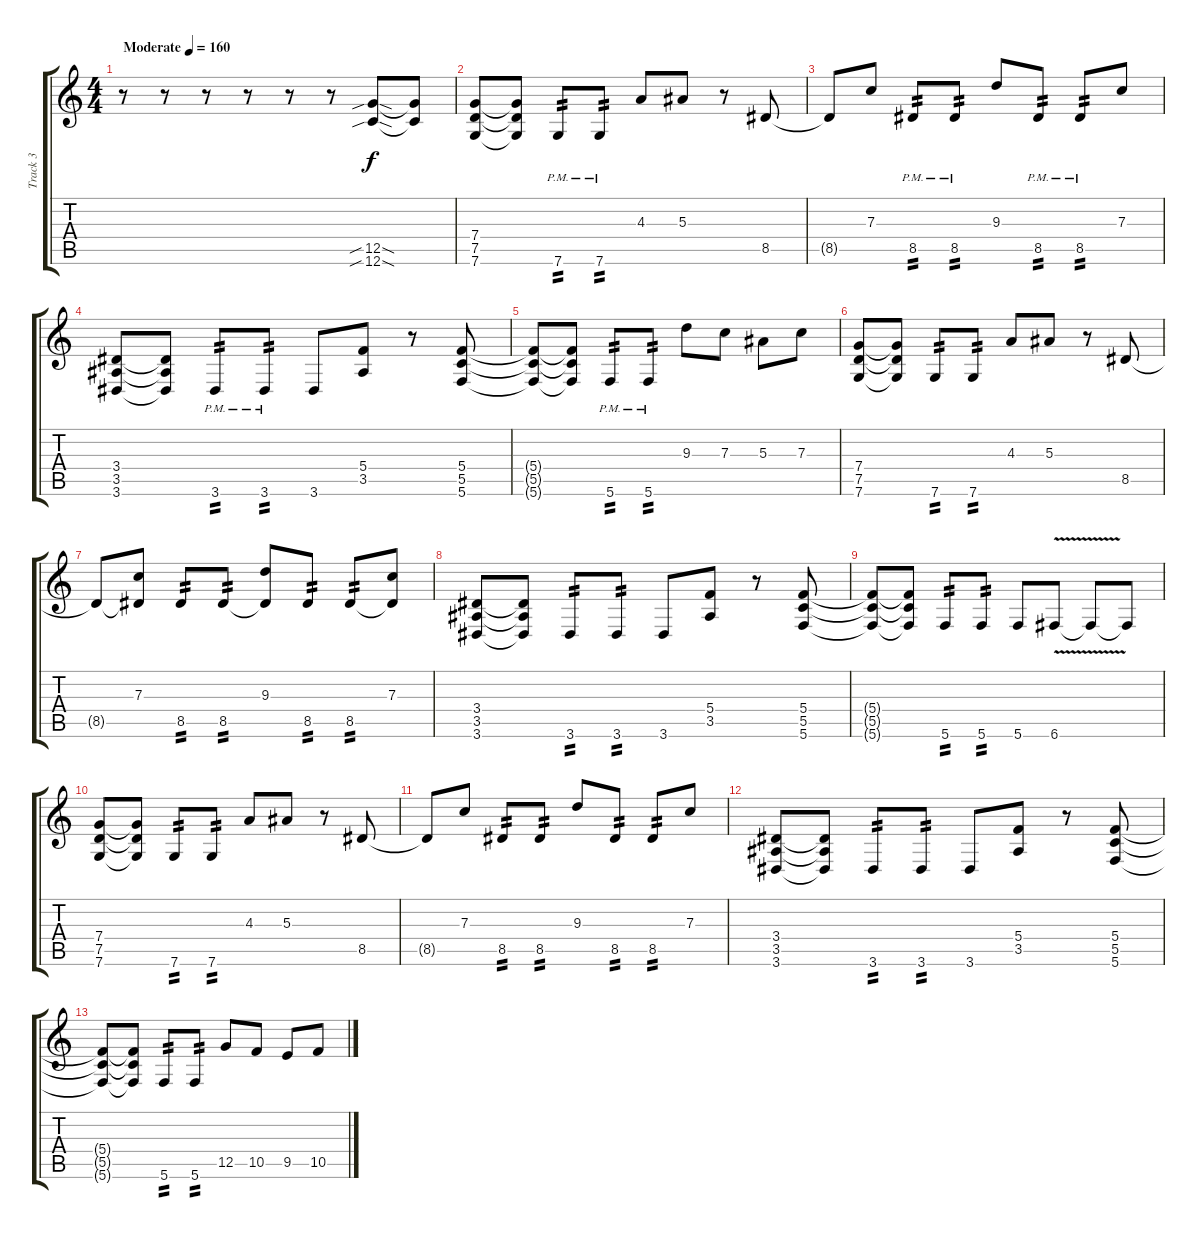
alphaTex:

\track ("Track 3" "Track 3") {instrument overdrivenguitar}
\staff {score tabs}
\tuning (D4 A3 F3 C3 G2 C2) {hide}
\ts (4 4)
\tempo (160 "Moderate")
\clef g2
\ks c
r.8{dy f instrument overdrivenguitar} r.8 r.8 r.8 r.8 r.8 (12.5{sib sod} 12.6{sib sod}).8 (12.5{t} 12.6{t}).8 |
(7.4 7.5 7.6).8 (7.4{t} 7.5{t} 7.6{t}).8 7.6{pm}.8{tp 2} 7.6{pm}.8{tp 2} 4.3.8 5.3.8 r.8 8.5.8 |
8.5{t}.8 7.3.8 8.5{pm}.8{tp 2} 8.5{pm}.8{tp 2} 9.3.8 8.5{pm}.8{tp 2} 8.5{pm}.8{tp 2} 7.3.8 |
(3.4 3.5 3.6).8 (3.4{t} 3.5{t} 3.6{t}).8 3.6{pm}.8{tp 2} 3.6{pm}.8{tp 2} 3.6.8 (5.4 3.5).8 r.8 (5.4 5.5 5.6).8 |
(5.4{t} 5.5{t} 5.6{t}).8 (5.4{t} 5.5{t} 5.6{t}).8 5.6{pm}.8{tp 2} 5.6{pm}.8{tp 2} 9.3.8 7.3.8 5.3.8 7.3.8 |
(7.4 7.5 7.6).8 (7.4{t} 7.5{t} 7.6{t}).8 7.6.8{tp 2} 7.6.8{tp 2} 4.3.8 5.3.8 r.8 8.5.8 |
8.5{t}.8 (7.3 8.5{t}).8 8.5.8{tp 2} 8.5.8{tp 2} (9.3 8.5{t}).8 8.5.8{tp 2} 8.5.8{tp 2} (7.3 8.5{t}).8 |
(3.4 3.5 3.6).8 (3.4{t} 3.5{t} 3.6{t}).8 3.6.8{tp 2} 3.6.8{tp 2} 3.6.8 (5.4 3.5).8 r.8 (5.4 5.5 5.6).8 |
(5.4{t} 5.5{t} 5.6{t}).8 (5.4{t} 5.5{t} 5.6{t}).8 5.6.8{tp 2} 5.6.8{tp 2} 5.6.8 6.6{v}.8 6.6{t}.8 6.6{t}.8 |
(7.4 7.5 7.6).8 (7.4{t} 7.5{t} 7.6{t}).8 7.6.8{tp 2} 7.6.8{tp 2} 4.3.8 5.3.8 r.8 8.5.8 |
8.5{t}.8 7.3.8 8.5.8{tp 2} 8.5.8{tp 2} 9.3.8 8.5.8{tp 2} 8.5.8{tp 2} 7.3.8 |
(3.4 3.5 3.6).8 (3.4{t} 3.5{t} 3.6{t}).8 3.6.8{tp 2} 3.6.8{tp 2} 3.6.8 (5.4 3.5).8 r.8 (5.4 5.5 5.6).8 |
(5.4{t} 5.5{t} 5.6{t}).8 (5.4{t} 5.5{t} 5.6{t}).8 5.6.8{tp 2} 5.6.8{tp 2} 12.5.8 10.5.8 9.5.8 10.5.8
